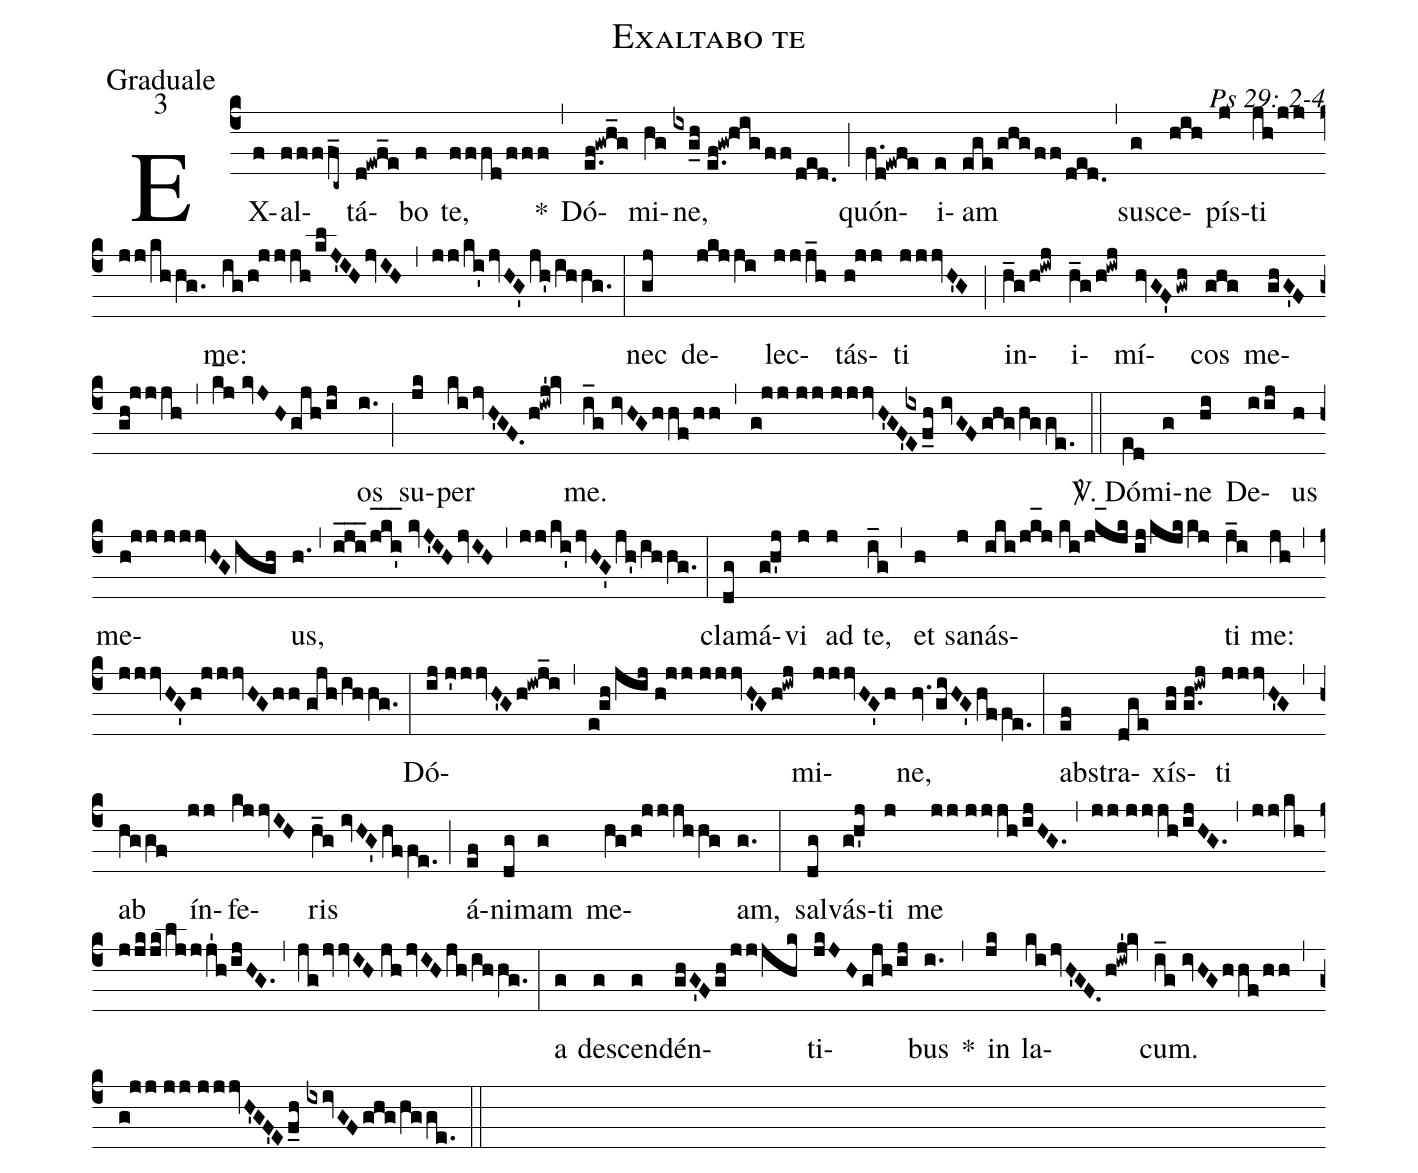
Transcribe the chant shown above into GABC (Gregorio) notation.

name: Exaltabo te;
office-part: Graduale;
mode: 3;
commentary: Ps 29: 2-4;
%%
(c4) EX(f)al(ffff_c~)tá(d!ewf_e)bo(f) te,(fffd/fff) *(,)
Dó(e.f!gwh_g)mi(hg)ne,(ixg_h//e.f!gw!higff/ded.) (;) quón(f.d!ewfe)i(e)am(ege/ghgff/ded.) (,) su(g)sce(hih)pís(j)ti(jh/jj//jj/khhg.) me:(ig/h!jjjh/klJ'IHjvIH) (,) (jj/ki'jvHG'jh'/ihhg.) (:)
nec(gj) de(jkjji)lec(jjj_h)tás(h!jj)ti(jjjvH'G) (;) in(h_g/h!iwj)i(h_g/h!iwj)mí(hvGF'gwh)cos(ghg) me(ghG'Fgh!jjjh)(,)(k_[hl:1]j//kvJHgjh/ij)os(i.) (;) su(jk)per(kijvH'GF.h!iwj'!kv) me.(i_g//ivHGhhf/hh) (,) (g!jj//jj//jjjvH'GF'/[-0.5]{ix}E0f_h//ivGFghg/hgge.) (::)
<sp>V/</sp>. Dó(e[ll:1]d)mi(g)ne(hi) De(iij)us(h) me(h!jj//jjjvHGigh)us,(h.) (,) (i_j_i_2/j_[hl:1]k_[hl:1]i'_[hl:1]//kvJ'IHjvIH) (,) (jj/ki'jvHG'jh'/ihhg.) (:)
cla(dg)má(gh'j)vi(j) ad(j) te,(i_g) (,) et(h) sa(j)nás(iki/jk_[hl:1]j//ki/jk_[hl:1]jk//ij/kjkkj)ti(j_i) me:(jh) (,) (jjjvHG'h!jjjvHGhh//gjh/ihhg.) (:)
Dó(ij//j'jjvH'Gh!iwj_i)(,)(e!gh/jij//h!jj//jjjvH'Gh!iwj)mi(jjjvHG'h)ne,(hv.giHG'hffe.) (:)
abs(ef)tra(dge)xís(gh//g.h!iwj)ti(jjjvH'G) (,) ab(hggf) ín(jj)fe(kjjvIH)ris(h_g//ivHG'hffe.) (;) á(ef)ni(dg)mam(g) me(hg/h!jjjhhg)am,(g.) (:)
sal(dg)vás(gh'j)ti(j) me(jj//jjjh/ijHG.) (,) (jj//jjjh/!ijHG.) (,) (jj/kh/jjk/jk/ljjj'1h/ijHG.) (,) (jgjvvIH//jhjvIHjh/ihhg.) (:)
a(g) de(g)scen(g)dén(ghG'Fgh/jjjhk)ti(jkJHgjh/ij)bus(i.) *(,) in(jk) la(kijvH'GF.h!iwj'!kv)cum.(i_g//ivHGhhf/hh) (,) (g!jj//jj//jjjvH'GF'E/!f_h//!ixivGFghg/hgge.) (::)
